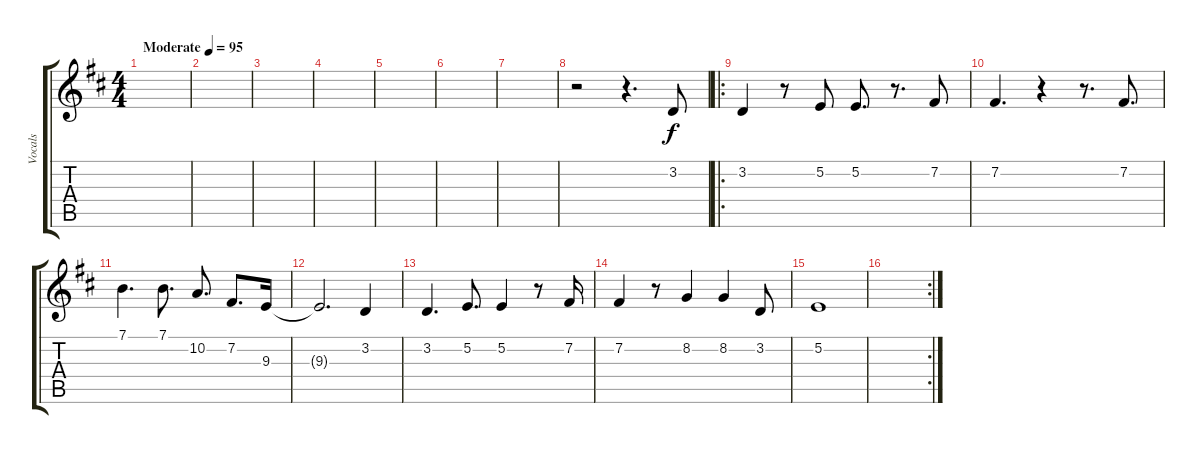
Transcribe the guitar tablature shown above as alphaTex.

\track ("Vocals" "Vocals") {instrument lead6voice}
\staff {score tabs}
\tuning (E4 B3 G3 D3 A2 E2) {hide}
\ts (4 4)
\tempo (95 "Moderate")
\clef g2
\ks d
|
|
|
|
|
|
|
r.2 r.4{d} 3.2.8 |
\ro
3.2.4 r.8 5.2.8 5.2.8{d} r.8{d} 7.2.8 |
7.2.4{d} r.4 r.8{d} 7.2.8{d} |
7.1.4{d} 7.1.8{d} 10.2.8{d} 7.2.8{d} 9.3.16 |
9.3{t}.2{d} 3.2.4 |
3.2.4{d} 5.2.8{d} 5.2.4 r.8 7.2.16 |
7.2.4 r.8 8.2.4 8.2.4 3.2.8 |
5.2.1 |
\rc 2
